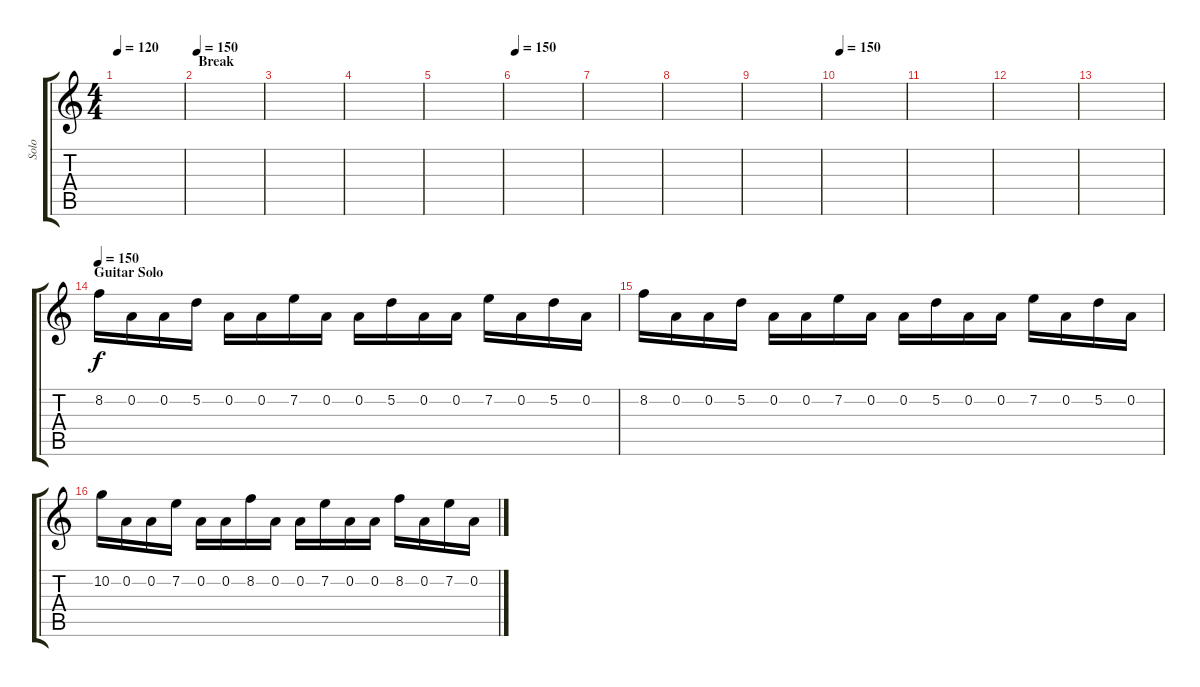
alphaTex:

\track ("Solo" "Solo") {instrument distortionguitar}
\staff {score tabs}
\tuning (D4 A3 F3 C3 G2 D2) {hide}
\ts (4 4)
\tempo 120
\clef g2
\ks c
|
\section ("" "Break")
\tempo 150
|
|
|
|
\tempo 150
|
|
|
|
\tempo 150
|
|
|
|
\section ("" "Guitar Solo")
\tempo 150
8.2.16{volume 15} 0.2.16 0.2.16 5.2.16 0.2.16 0.2.16 7.2.16 0.2.16 0.2.16 5.2.16 0.2.16 0.2.16 7.2.16 0.2.16 5.2.16 0.2.16 |
8.2.16 0.2.16 0.2.16 5.2.16 0.2.16 0.2.16 7.2.16 0.2.16 0.2.16 5.2.16 0.2.16 0.2.16 7.2.16 0.2.16 5.2.16 0.2.16 |
10.2.16 0.2.16 0.2.16 7.2.16 0.2.16 0.2.16 8.2.16 0.2.16 0.2.16 7.2.16 0.2.16 0.2.16 8.2.16 0.2.16 7.2.16 0.2.16
